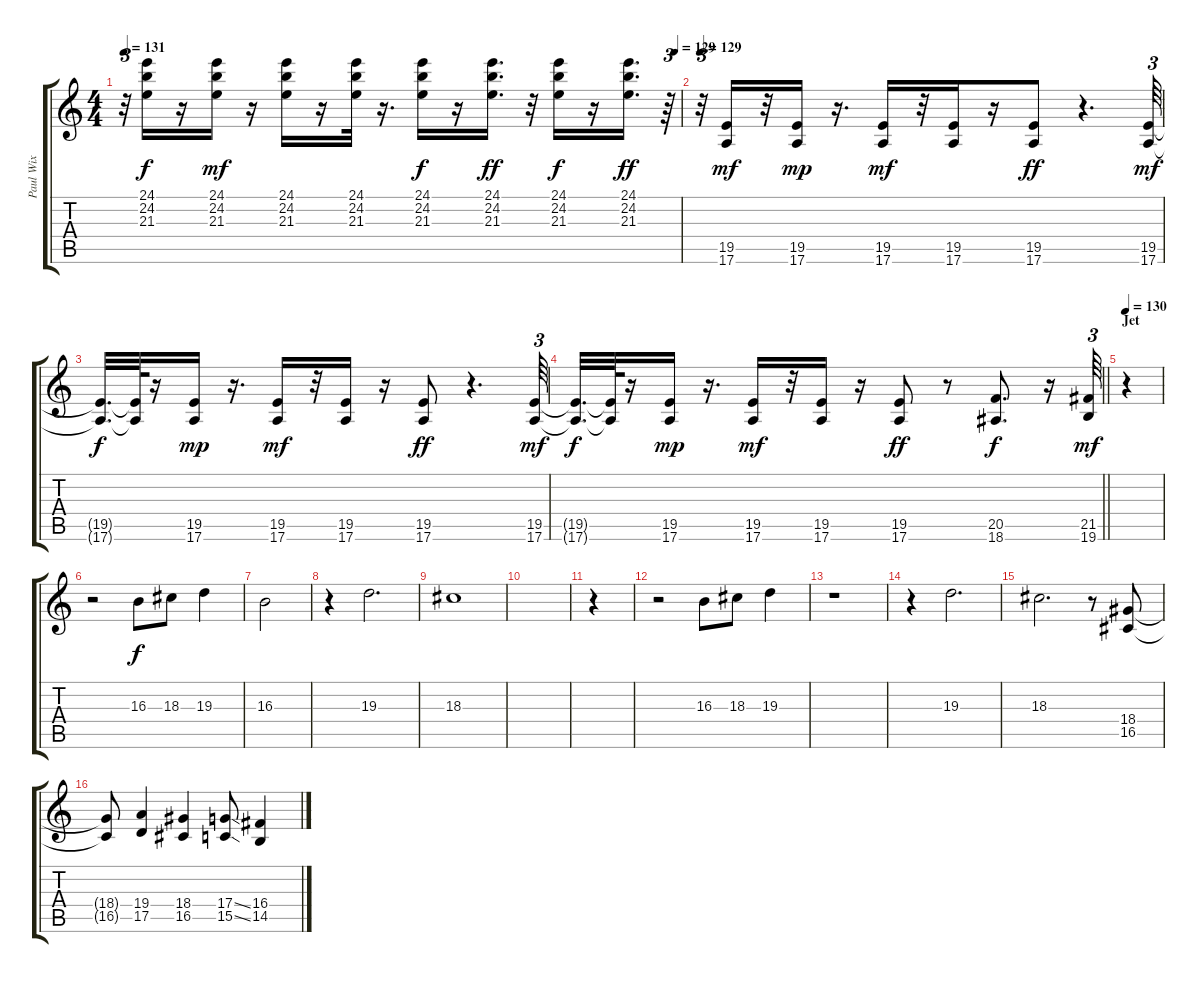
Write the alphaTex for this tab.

\track ("Paul Wix" "Paul Wix") {instrument acousticgrandpiano}
\staff {score tabs}
\tuning (E4 B3 G3 D3 A2 E2) {hide}
\ts (4 4)
\tempo 131
\tempo (129 0.9895833333333334)
\clef g2
\ks c
r.32{tu (3 2) dy f} (24.1 24.2 21.3).16 r.16 (24.1 24.2 21.3).16{dy mf} r.16 (24.1 24.2 21.3).16 r.16 (24.1 24.2 21.3).32 r.16{d} (24.1 24.2 21.3).16{dy f} r.16 (24.1 24.2 21.3).16{d dy ff} r.32 (24.1 24.2 21.3).16{dy f} r.16 (24.1 24.2 21.3).16{d dy ff} r.64{tu (3 2)} |
\tempo 129
r.32{tu (3 2)} (19.5 17.6).16{dy mf} r.32 (19.5 17.6).16{dy mp} r.16{d} (19.5 17.6).16{dy mf} r.32 (19.5 17.6).16 r.16 (19.5 17.6).8{dy ff} r.4{d} (19.5 17.6).64{tu (3 2) dy mf} |
(19.5{t} 17.6{t}).32{d dy f} (19.5{t} 17.6{t}).64 r.16 (19.5 17.6).16{dy mp} r.16{d} (19.5 17.6).16{dy mf} r.32 (19.5 17.6).16 r.16 (19.5 17.6).8{dy ff} r.4{d} (19.5 17.6).64{tu (3 2) dy mf} |
\barLineRight lightlight
(19.5{t} 17.6{t}).32{d dy f} (19.5{t} 17.6{t}).64 r.16 (19.5 17.6).16{dy mp} r.16{d} (19.5 17.6).16{dy mf} r.32 (19.5 17.6).16 r.16 (19.5 17.6).8{dy ff} r.8 (20.5 18.6).8{d dy f} r.16 (21.5 19.6).64{tu (3 2) dy mf} |
\section ("" "Jet")
\tempo 130
r.4{instrument drawbarorgan} |
r.2 16.3.8{dy f} 18.3.8 19.3.4 |
16.3.2 |
r.4 19.3.2{d} |
18.3.1 |
|
r.4 |
r.2 16.3.8 18.3.8 19.3.4 |
r.1 |
r.4 19.3.2{d} |
18.3.2{d} r.8 (18.4 16.5).8 |
(18.4{t} 16.5{t}).8 (19.4 17.5).4 (18.4 16.5).4 (17.4{ss} 15.5{ss}).8 (16.4 14.5).4
